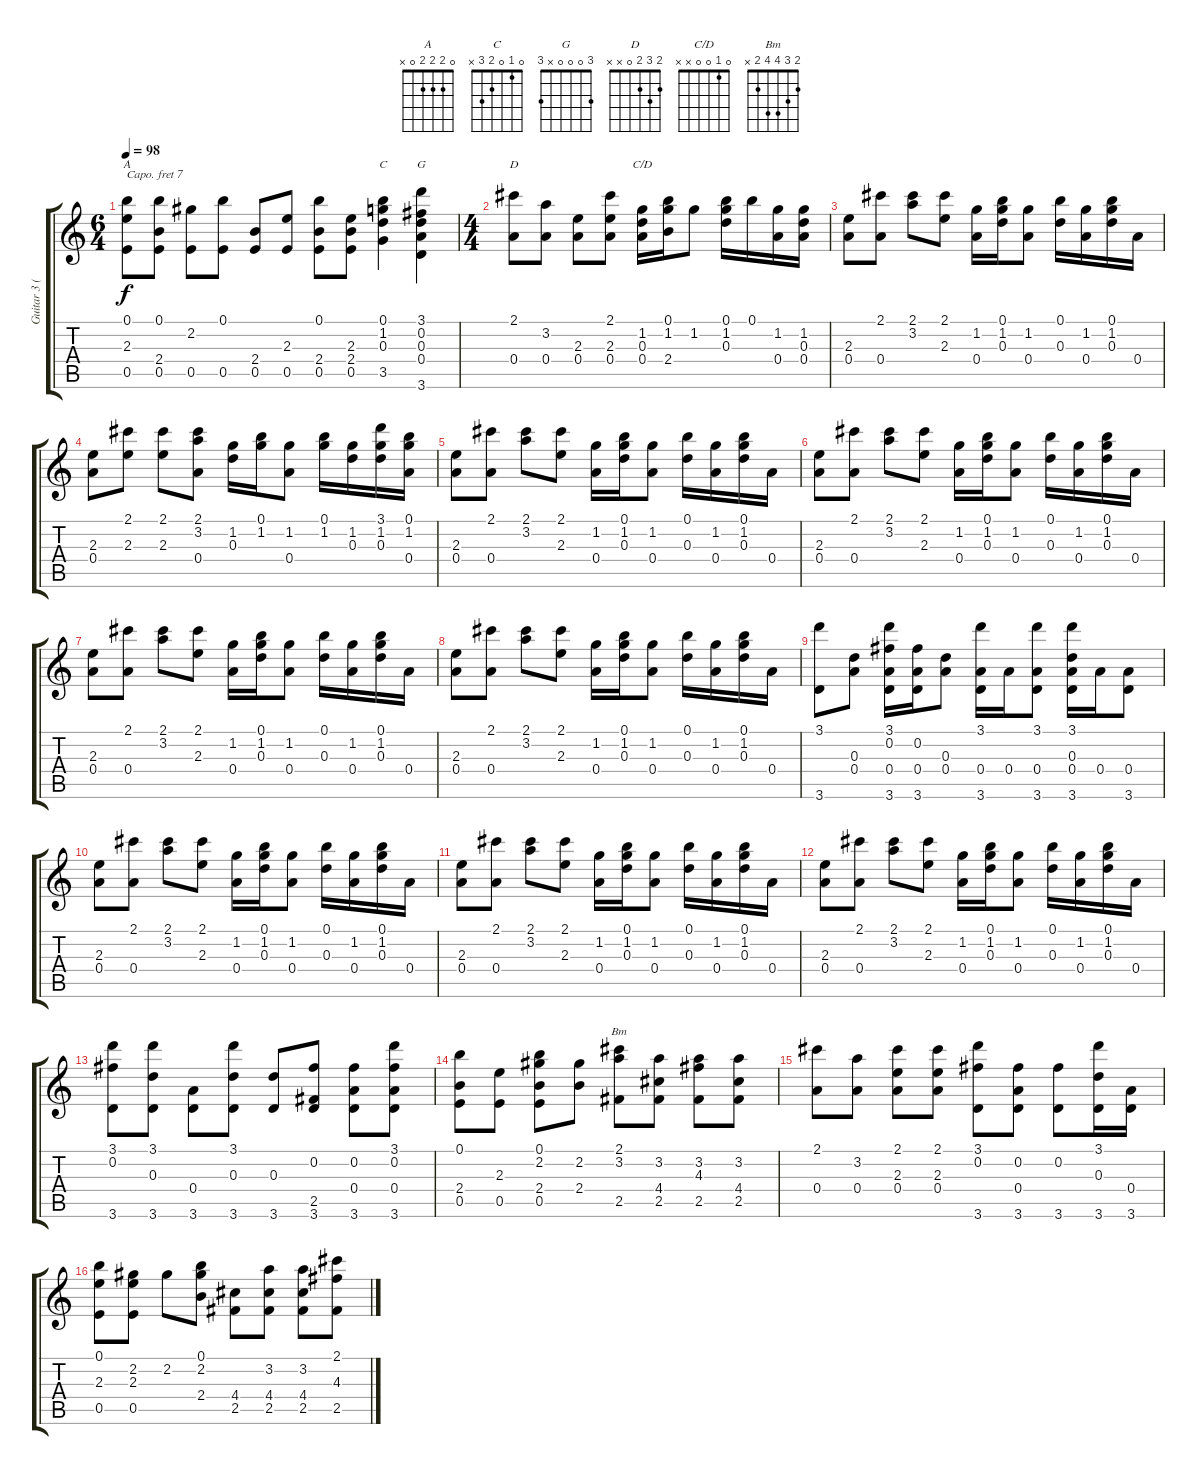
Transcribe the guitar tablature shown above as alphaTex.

\track ("Guitar 3 (Capo 7th)" "Guitar 3 (") {instrument acousticguitarnylon}
\staff {score tabs}
\capo 7
\tuning (E4 B3 G3 D3 A2 E2) {hide}
\chord ("A" 0 2 2 2 0 x)
\chord ("C" 0 1 0 2 3 x)
\chord ("G" 3 0 0 0 x 3)
\chord ("D" 2 3 2 0 x x)
\chord ("C/D" 0 1 0 0 x x)
\chord ("Bm" 2 3 4 4 2 x)
\ts (6 4)
\tempo 98
\clef g2
\ks c
(0.1 2.3 0.5).8{ch "A" dy f} (0.1 2.4 0.5).8 (2.2 0.5).8 (0.1 0.5).8 (2.4 0.5).8 (2.3 0.5).8 (0.1 2.4 0.5).8 (2.3 2.4 0.5).8 (0.1 1.2 0.3 3.5).4{ch "C"} (3.1 0.2 0.3 0.4 3.6).4{ch "G"} |
\ts (4 4)
(2.1 0.4).8{ch "D"} (3.2 0.4).8 (2.3 0.4).8 (2.1 2.3 0.4).8 (1.2 0.3 0.4).16{ch "C/D"} (0.1 1.2 2.4).16 1.2.8 (0.1 1.2 0.3).16 0.1.16 (1.2 0.4).16 (1.2 0.3 0.4).16 |
(2.3 0.4).8 (2.1 0.4).8 (2.1 3.2).8 (2.1 2.3).8 (1.2 0.4).16 (0.1 1.2 0.3).16 (1.2 0.4).8 (0.1 0.3).16 (1.2 0.4).16 (0.1 1.2 0.3).16 0.4.16 |
(2.3 0.4).8 (2.1 2.3).8 (2.1 2.3).8 (2.1 3.2 0.4).8 (1.2 0.3).16 (0.1 1.2).16 (1.2 0.4).8 (0.1 1.2).16 (1.2 0.3).16 (3.1 1.2 0.3).16 (0.1 1.2 0.4).16 |
(2.3 0.4).8 (2.1 0.4).8 (2.1 3.2).8 (2.1 2.3).8 (1.2 0.4).16 (0.1 1.2 0.3).16 (1.2 0.4).8 (0.1 0.3).16 (1.2 0.4).16 (0.1 1.2 0.3).16 0.4.16 |
(2.3 0.4).8 (2.1 0.4).8 (2.1 3.2).8 (2.1 2.3).8 (1.2 0.4).16 (0.1 1.2 0.3).16 (1.2 0.4).8 (0.1 0.3).16 (1.2 0.4).16 (0.1 1.2 0.3).16 0.4.16 |
(2.3 0.4).8 (2.1 0.4).8 (2.1 3.2).8 (2.1 2.3).8 (1.2 0.4).16 (0.1 1.2 0.3).16 (1.2 0.4).8 (0.1 0.3).16 (1.2 0.4).16 (0.1 1.2 0.3).16 0.4.16 |
(2.3 0.4).8 (2.1 0.4).8 (2.1 3.2).8 (2.1 2.3).8 (1.2 0.4).16 (0.1 1.2 0.3).16 (1.2 0.4).8 (0.1 0.3).16 (1.2 0.4).16 (0.1 1.2 0.3).16 0.4.16 |
(3.1 3.6).8 (0.3 0.4).8 (3.1 0.2 0.4 3.6).16 (0.2 0.4 3.6).16 (0.3 0.4).8 (3.1 0.4 3.6).16 0.4.16 (3.1 0.4 3.6).8 (3.1 0.3 0.4 3.6).16 0.4.16 (0.4 3.6).8 |
(2.3 0.4).8 (2.1 0.4).8 (2.1 3.2).8 (2.1 2.3).8 (1.2 0.4).16 (0.1 1.2 0.3).16 (1.2 0.4).8 (0.1 0.3).16 (1.2 0.4).16 (0.1 1.2 0.3).16 0.4.16 |
(2.3 0.4).8 (2.1 0.4).8 (2.1 3.2).8 (2.1 2.3).8 (1.2 0.4).16 (0.1 1.2 0.3).16 (1.2 0.4).8 (0.1 0.3).16 (1.2 0.4).16 (0.1 1.2 0.3).16 0.4.16 |
(2.3 0.4).8 (2.1 0.4).8 (2.1 3.2).8 (2.1 2.3).8 (1.2 0.4).16 (0.1 1.2 0.3).16 (1.2 0.4).8 (0.1 0.3).16 (1.2 0.4).16 (0.1 1.2 0.3).16 0.4.16 |
(3.1 0.2 3.6).8 (3.1 0.3 3.6).8 (0.4 3.6).8 (3.1 0.3 3.6).8 (0.3 3.6).8 (0.2 2.5 3.6).8 (0.2 0.4 3.6).8 (3.1 0.2 0.4 3.6).8 |
(0.1 2.4 0.5).8 (2.3 0.5).8 (0.1 2.2 2.4 0.5).8 (2.2 2.4).8 (2.1 3.2 2.5).8{ch "Bm"} (3.2 4.4 2.5).8 (3.2 4.3 2.5).8 (3.2 4.4 2.5).8 |
(2.1 0.4).8 (3.2 0.4).8 (2.1 2.3 0.4).8 (2.1 2.3 0.4).8 (3.1 0.2 3.6).8 (0.2 0.4 3.6).8 (0.2 3.6).8 (3.1 0.3 3.6).16 (0.4 3.6).16 |
(0.1 2.3 0.5).8 (2.2 2.3 0.5).8 2.2.8 (0.1 2.2 2.4).8 (4.4 2.5).8 (3.2 4.4 2.5).8 (3.2 4.4 2.5).8 (2.1 4.3 2.5).8
